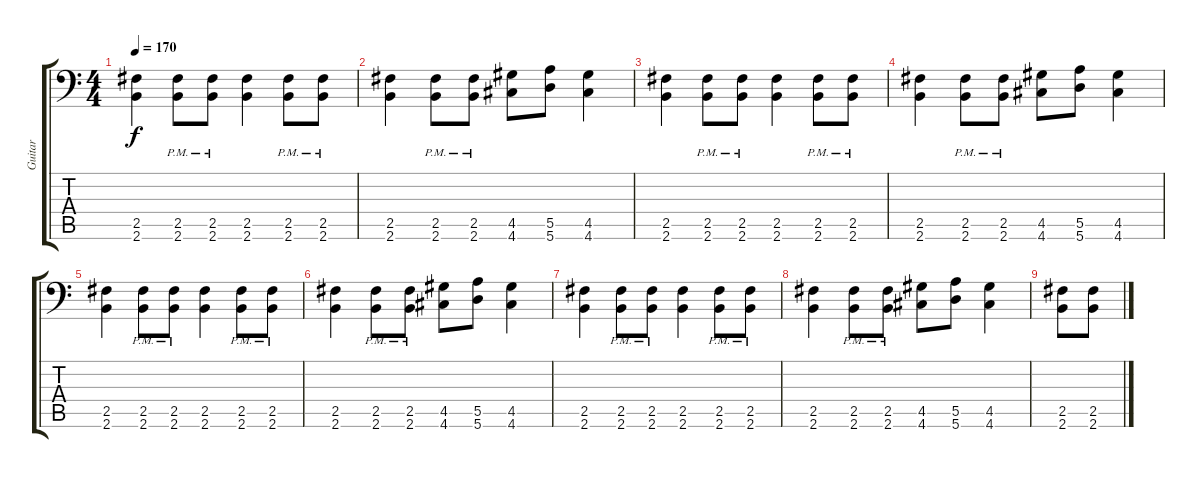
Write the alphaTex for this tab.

\track ("Guitar " "Guitar ") {instrument overdrivenguitar}
\staff {score tabs}
\tuning (B3 G3 D3 A2 E2 A1) {hide}
\ts (4 4)
\tempo 170
\clef f4
\ks c
(2.5 2.6).4{dy f} (2.5{pm} 2.6{pm}).8 (2.5{pm} 2.6{pm}).8 (2.5 2.6).4 (2.5{pm} 2.6{pm}).8 (2.5{pm} 2.6{pm}).8 |
(2.5 2.6).4 (2.5{pm} 2.6{pm}).8 (2.5{pm} 2.6{pm}).8 (4.5 4.6).8 (5.5 5.6).8 (4.5 4.6).4 |
(2.5 2.6).4 (2.5{pm} 2.6{pm}).8 (2.5{pm} 2.6{pm}).8 (2.5 2.6).4 (2.5{pm} 2.6{pm}).8 (2.5{pm} 2.6{pm}).8 |
(2.5 2.6).4 (2.5{pm} 2.6{pm}).8 (2.5{pm} 2.6{pm}).8 (4.5 4.6).8 (5.5 5.6).8 (4.5 4.6).4 |
(2.5 2.6).4 (2.5{pm} 2.6{pm}).8 (2.5{pm} 2.6{pm}).8 (2.5 2.6).4 (2.5{pm} 2.6{pm}).8 (2.5{pm} 2.6{pm}).8 |
(2.5 2.6).4 (2.5{pm} 2.6{pm}).8 (2.5{pm} 2.6{pm}).8 (4.5 4.6).8 (5.5 5.6).8 (4.5 4.6).4 |
(2.5 2.6).4 (2.5{pm} 2.6{pm}).8 (2.5{pm} 2.6{pm}).8 (2.5 2.6).4 (2.5{pm} 2.6{pm}).8 (2.5{pm} 2.6{pm}).8 |
(2.5 2.6).4 (2.5{pm} 2.6{pm}).8 (2.5{pm} 2.6{pm}).8 (4.5 4.6).8 (5.5 5.6).8 (4.5 4.6).4 |
(2.5 2.6).8 (2.5 2.6).8
